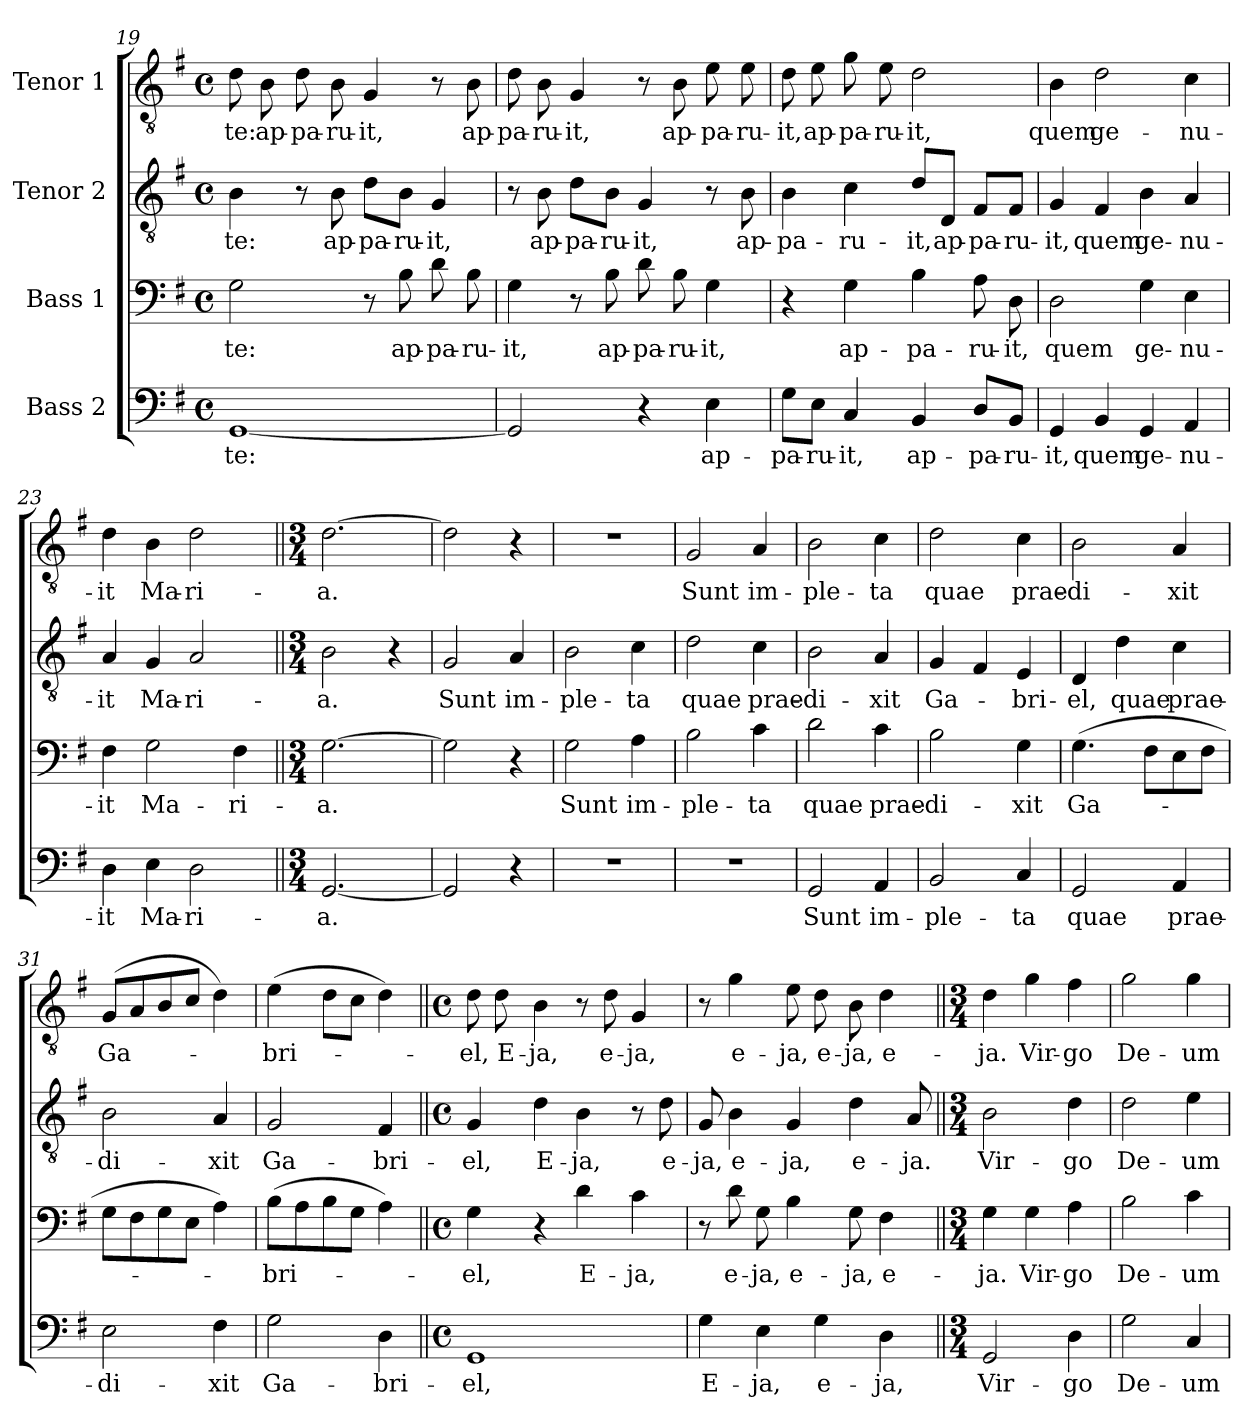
**kern	**text	**kern	**text	**kern	**text	**kern	**text
*part4	*part4	*part3	*part3	*part2	*part2	*part1	*part1
*staff4	*staff4	*staff3	*staff3	*staff2	*staff2	*staff1	*staff1
*I"Bass 2	*	*I"Bass 1	*	*I"Tenor 2	*	*I"Tenor 1	*
*clefF4	*	*clefF4	*	*clefGv2	*	*clefGv2	*
*k[f#]	*	*k[f#]	*	*k[f#]	*	*k[f#]	*
*G:	*	*G:	*	*G:	*	*G:	*
*M4/4	*	*M4/4	*	*M4/4	*	*M4/4	*
*met(c)	*	*met(c)	*	*met(c)	*	*met(c)	*
=19	=19	=19	=19	=19	=19	=19	=19
[1GG	-te:	2G\	-te:	4B\	-te:	8d\	-te:
.	.	.	.	.	.	8B\	ap-
.	.	.	.	8r	.	8d\	-pa-
.	.	.	.	8B\	ap-	8B\	-ru-
.	.	8r	.	8d\L	-pa-	4G/	-it,
.	.	8B\	ap-	8B\J	-ru-	.	.
.	.	8d\	-pa-	4G/	-it,	8r	.
.	.	8B\	-ru-	.	.	8B\	ap-
=20	=20	=20	=20	=20	=20	=20	=20
2GG/]	.	4G\	-it,	8r	.	8d\	-pa-
.	.	.	.	8B\	ap-	8B\	-ru-
.	.	8r	.	8d\L	-pa-	4G/	-it,
.	.	8B\	ap-	8B\J	-ru-	.	.
4r	.	8d\	-pa-	4G/	-it,	8r	.
.	.	8B\	-ru-	.	.	8B\	ap-
4E\	ap-	4G\	-it,	8r	.	8e\	-pa-
.	.	.	.	8B\	ap-	8e\	-ru-
=21	=21	=21	=21	=21	=21	=21	=21
8G\L	-pa-	4r	.	4B\	-pa-	8d\	-it,
8E\J	-ru-	.	.	.	.	8e\	ap-
4C/	-it,	4G\	ap-	4c\	-ru-	8g\	-pa-
.	.	.	.	.	.	8e\	-ru-
4BB/	ap-	4B\	-pa-	8d/L	-it,	2d\	-it,
.	.	.	.	8D/J	ap-	.	.
8D/L	-pa-	8A\	-ru-	8F#/L	-pa-	.	.
8BB/J	-ru-	8D\	-it,	8F#/J	-ru-	.	.
!!LO:LB:g=z
=22	=22	=22	=22	=22	=22	=22	=22
4GG/	-it,	2D\	quem	4G/	-it,	4B\	quem
4BB/	quem	.	.	4F#/	quem	2d\	ge-
4GG/	ge-	4G\	ge-	4B\	ge-	.	.
4AA/	-nu-	4E\	-nu-	4A/	-nu-	4c\	-nu-
=23	=23	=23	=23	=23	=23	=23	=23
4D\	-it	4F#\	-it	4A/	-it	4d\	-it
4E\	Ma-	2G\	Ma-	4G/	Ma-	4B\	Ma-
2D\	-ri-	.	.	2A/	-ri-	2d\	-ri-
.	.	4F#\	-ri-	.	.	.	.
=24||	=24||	=24||	=24||	=24||	=24||	=24||	=24||
*M3/4	*	*M3/4	*	*M3/4	*	*M3/4	*
[2.GG/	-a.	[2.G\	-a.	2B\	-a.	[2.d\	-a.
.	.	.	.	4r	.	.	.
=25	=25	=25	=25	=25	=25	=25	=25
2GG/]	.	2G\]	.	2G/	Sunt	2d\]	.
4r	.	4r	.	4A/	im-	4r	.
=26	=26	=26	=26	=26	=26	=26	=26
2.r	.	2G\	Sunt	2B\	-ple-	2.r	.
.	.	4A\	im-	4c\	-ta	.	.
=27	=27	=27	=27	=27	=27	=27	=27
2.r	.	2B\	-ple-	2d\	quae	2G/	Sunt
.	.	4c\	-ta	4c\	prae-	4A/	im-
=28	=28	=28	=28	=28	=28	=28	=28
2GG/	Sunt	2d\	quae	2B\	-di-	2B\	-ple-
4AA/	im-	4c\	prae-	4A/	-xit	4c\	-ta
!!LO:PB:g=z
=29	=29	=29	=29	=29	=29	=29	=29
2BB/	-ple-	2B\	-di-	4G/	Ga-	2d\	quae
.	.	.	.	4F#/	.	.	.
4C/	-ta	4G\	-xit	4E/	-bri-	4c\	prae-
=30	=30	=30	=30	=30	=30	=30	=30
2GG/	quae	(4.G\	Ga-	4D/	-el,	2B\	-di-
.	.	.	.	4d\	quae	.	.
.	.	8F#\L	.	.	.	.	.
4AA/	prae-	8E\	.	4c\	prae-	4A/	-xit
.	.	8F#\J	.	.	.	.	.
=31	=31	=31	=31	=31	=31	=31	=31
2E\	-di-	8G\L	.	2B\	-di-	(8G/L	Ga-
.	.	8F#\	.	.	.	8A/	.
.	.	8G\	.	.	.	8B/	.
.	.	8E\J	.	.	.	8c/J	.
4F#\	-xit	4A\)	.	4A/	-xit	4d\)	.
=32	=32	=32	=32	=32	=32	=32	=32
2G\	Ga-	(8B\L	-bri-	2G/	Ga-	(4e\	-bri-
.	.	8A\	.	.	.	.	.
.	.	8B\	.	.	.	8d\L	.
.	.	8G\J	.	.	.	8c\J	.
4D\	-bri-	4A\)	.	4F#/	-bri-	4d\)	.
=33||	=33||	=33||	=33||	=33||	=33||	=33||	=33||
*M4/4	*	*M4/4	*	*M4/4	*	*M4/4	*
*met(c)	*	*met(c)	*	*met(c)	*	*met(c)	*
1GG	-el,	4G\	-el,	4G/	-el,	8d\	-el,
.	.	.	.	.	.	8d\	E-
.	.	4r	.	4d\	E-	4B\	-ja,
.	.	4d\	E-	4B\	-ja,	8r	.
.	.	.	.	.	.	8d\	e-
.	.	4c\	-ja,	8r	.	4G/	-ja,
.	.	.	.	8d\	e-	.	.
=34	=34	=34	=34	=34	=34	=34	=34
4G\	E-	8r	.	8G/	-ja,	8r	.
.	.	8d\	e-	4B\	e-	4g\	e-
4E\	-ja,	8G\	-ja,	.	.	.	.
.	.	4B\	e-	4G/	-ja,	8e\	-ja,
4G\	e-	.	.	.	.	8d\	e-
.	.	8G\	-ja,	4d\	e-	8B\	-ja,
4D\	-ja,	4F#\	e-	.	.	4d\	e-
.	.	.	.	8A/	-ja.	.	.
!!LO:LB:g=z
=35||	=35||	=35||	=35||	=35||	=35||	=35||	=35||
*M3/4	*	*M3/4	*	*M3/4	*	*M3/4	*
2GG/	Vir-	4G\	ja.	2B\	Vir-	4d\	-ja.
.	.	4G\	Vir-	.	.	4g\	Vir-
4D\	-go	4A\	-go	4d\	-go	4f#\	-go
=36	=36	=36	=36	=36	=36	=36	=36
2G\	De-	2B\	De-	2d\	De-	2g\	De-
4C/	-um	4c\	-um	4e\	-um	4g\	-um
=	=	=	=	=	=	=	=
*-	*-	*-	*-	*-	*-	*-	*-
